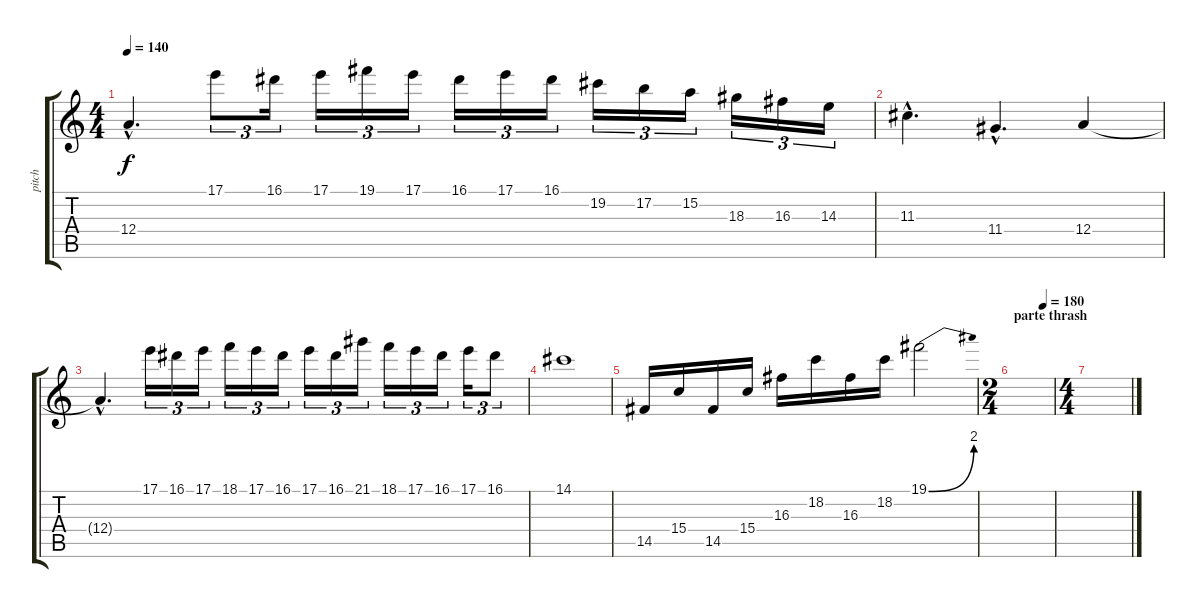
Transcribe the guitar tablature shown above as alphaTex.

\track ("pitch" "pitch") {instrument distortionguitar}
\staff {score tabs}
\tuning (B3 Gb3 D3 A2 E2 B1) {hide}
\ts (4 4)
\tempo 140
\clef g2
\ks c
12.4{hac t}.4{d dy f} 17.1.8{tu (3 2)} 16.1.16{tu (3 2)} 17.1.16{tu (3 2)} 19.1.16{tu (3 2)} 17.1.16{tu (3 2)} 16.1.16{tu (3 2)} 17.1.16{tu (3 2)} 16.1.16{tu (3 2)} 19.2.16{tu (3 2)} 17.2.16{tu (3 2)} 15.2.16{tu (3 2)} 18.3.16{tu (3 2)} 16.3.16{tu (3 2)} 14.3.16{tu (3 2)} |
11.3{hac}.4{d} 11.4{hac}.4{d} 12.4.4 |
12.4{hac t}.4{d} 17.1.16{tu (3 2)} 16.1.16{tu (3 2)} 17.1.16{tu (3 2)} 18.1.16{tu (3 2)} 17.1.16{tu (3 2)} 16.1.16{tu (3 2)} 17.1.16{tu (3 2)} 16.1.16{tu (3 2)} 21.1.16{tu (3 2)} 18.1.16{tu (3 2)} 17.1.16{tu (3 2)} 16.1.16{tu (3 2)} 17.1.16{tu (3 2)} 16.1.8{tu (3 2)} |
14.1.1 |
14.5.16 15.4.16 14.5.16 15.4.16 16.3.16 18.2.16 16.3.16 18.2.16 19.1{be (bend 0 0 60 8)}.2 |
\ts (2 4)
\section ("" "parte thrash")
\tempo (180 0.75)
|
\ts (4 4)
